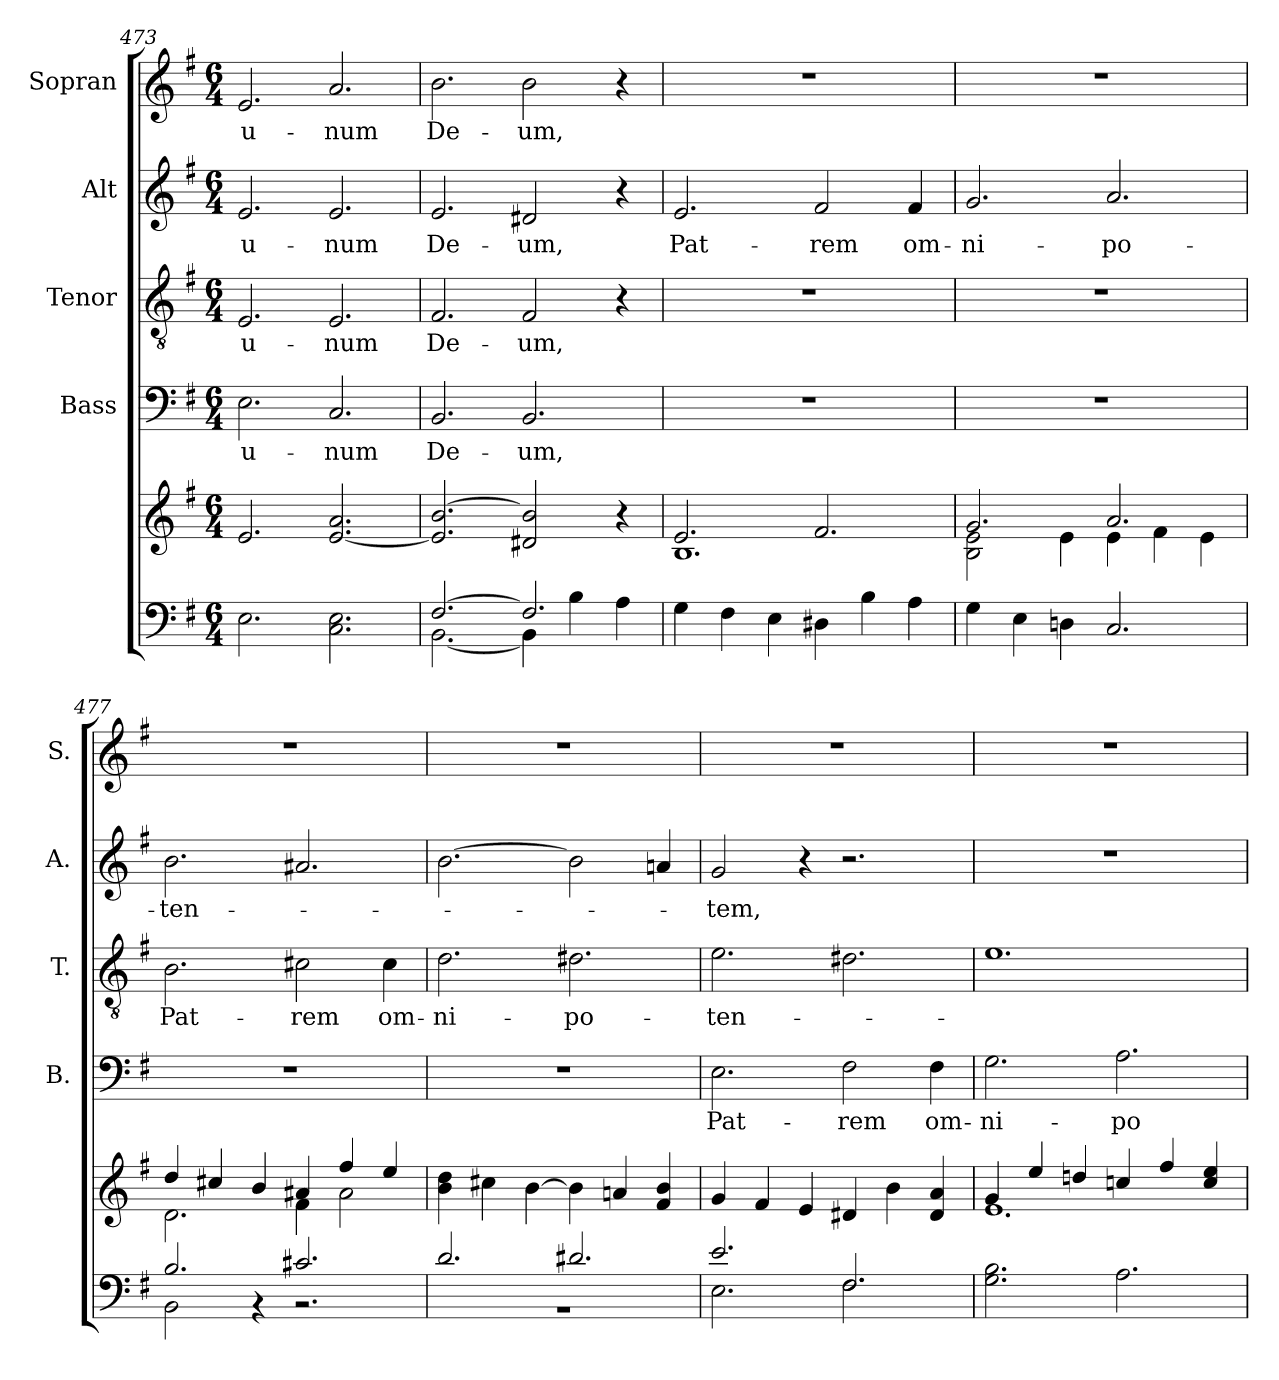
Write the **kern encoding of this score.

**kern	**kern	**kern	**text	**kern	**text	**kern	**text	**kern	**text
*part5	*part5	*part4	*part4	*part3	*part3	*part2	*part2	*part1	*part1
*staff6	*staff5	*staff4	*staff4	*staff3	*staff3	*staff2	*staff2	*staff1	*staff1
*	*	*I"Bass	*	*I"Tenor	*	*I"Alt	*	*I"Sopran	*
*	*	*I'B.	*	*I'T.	*	*I'A.	*	*I'S.	*
*clefF4	*clefG2	*clefF4	*	*clefGv2	*	*clefG2	*	*clefG2	*
*k[f#]	*k[f#]	*k[f#]	*	*k[f#]	*	*k[f#]	*	*k[f#]	*
*G:	*G:	*G:	*	*G:	*	*G:	*	*G:	*
*M6/4	*M6/4	*M6/4	*	*M6/4	*	*M6/4	*	*M6/4	*
=473	=473	=473	=473	=473	=473	=473	=473	=473	=473
!	!	!	!LO:LY:b	!	!LO:LY:b	!	!LO:LY:b	!	!LO:LY:b
2.E\	2.e/	2.E\	u-	2.E/	u-	2.e/	u-	2.e/	u-
!	!	!	!LO:LY:b	!	!LO:LY:b	!	!LO:LY:b	!	!LO:LY:b
2.C\ 2.E\	[2.e/ 2.a/	2.C/	-num	2.E/	-num	2.e/	-num	2.a/	-num
=474	=474	=474	=474	=474	=474	=474	=474	=474	=474
*^	*	*	*	*	*	*	*	*	*
!	!	!	!	!LO:LY:b	!	!LO:LY:b	!	!LO:LY:b	!	!LO:LY:b
[>2.F#/	[<2.BB\	2.e/] [>2.b/	2.BB/	De-	2.F#/	De-	2.e/	De-	2.b\	De-
!	!	!	!	!LO:LY:b	!	!LO:LY:b	!	!LO:LY:b	!	!LO:LY:b
2.F#/]	4BB\]	2d#X/ 2b/]	2.BB/	-um,	2F#/	-um,	2d#X/	-um,	2b\	-um,
.	4B\	.	.	.	.	.	.	.	.	.
.	4A\	4r	.	.	4r	.	4r	.	4r	.
=475	=475	=475	=475	=475	=475	=475	=475	=475	=475	=475
*	*	*^	*	*	*	*	*	*	*	*
!	!	!	!	!	!	!	!	!	!LO:LY:b	!	!
*v	*v	*	*	*	*	*	*	*	*	*	*
4G\	2.e/	1.B	1.r	.	1.r	.	2.e/	Pat-	1.r	.
4F#\	.	.	.	.	.	.	.	.	.	.
4E\	.	.	.	.	.	.	.	.	.	.
!	!	!	!	!	!	!	!	!LO:LY:b	!	!
4D#X\	2.f#/	.	.	.	.	.	2f#/	-rem	.	.
4B\	.	.	.	.	.	.	.	.	.	.
!	!	!	!	!	!	!	!	!LO:LY:b	!	!
4A\	.	.	.	.	.	.	4f#/	om-	.	.
=476	=476	=476	=476	=476	=476	=476	=476	=476	=476	=476
!	!	!	!	!	!	!	!	!LO:LY:b	!	!
4G\	2.g/	2B\ 2e\	1.r	.	1.r	.	2.g/	-ni-	1.r	.
4E\	.	.	.	.	.	.	.	.	.	.
4Dn\	.	4e\	.	.	.	.	.	.	.	.
!	!	!	!	!	!	!	!	!LO:LY:b	!	!
2.C/	2.a/	4e\	.	.	.	.	2.a/	-po-	.	.
.	.	4f#\	.	.	.	.	.	.	.	.
.	.	4e\	.	.	.	.	.	.	.	.
!!LO:PB:g=z
=477	=477	=477	=477	=477	=477	=477	=477	=477	=477	=477
*^	*	*	*	*	*	*	*	*	*	*
!	!	!	!	!	!	!	!LO:LY:b	!	!LO:LY:b	!	!
2.B/	2BB\	4dd/	2.d\	1.r	.	2.B\	Pat-	2.b\	-ten-	1.r	.
.	.	4cc#X/	.	.	.	.	.	.	.	.	.
.	4rBB	4b/	.	.	.	.	.	.	.	.	.
!	!	!	!	!	!	!	!LO:LY:b	!	!	!	!
2.c#X/	2.rBB	4a#X/	4f#\	.	.	2c#X\	-rem	2.a#X/	.	.	.
.	.	4ff#/	2a#\	.	.	.	.	.	.	.	.
!	!	!	!	!	!	!	!LO:LY:b	!	!	!	!
.	.	4ee/	.	.	.	4c#\	om-	.	.	.	.
*	*	*v	*v	*	*	*	*	*	*	*	*
=478	=478	=478	=478	=478	=478	=478	=478	=478	=478	=478
!	!	!	!	!	!	!LO:LY:b	!	!	!	!
2.d/	1.rBB	4b\ 4dd\	1.r	.	2.d\	-ni-	[2.b\	.	1.r	.
.	.	4cc#X\	.	.	.	.	.	.	.	.
.	.	[4b\	.	.	.	.	.	.	.	.
!	!	!	!	!	!	!LO:LY:b	!	!	!	!
2.d#X/	.	4b\]	.	.	2.d#X\	-po-	2b\]	.	.	.
.	.	4an/	.	.	.	.	.	.	.	.
.	.	4f#/ 4b/	.	.	.	.	4an/	.	.	.
=479	=479	=479	=479	=479	=479	=479	=479	=479	=479	=479
!	!	!	!	!LO:LY:b	!	!LO:LY:b	!	!LO:LY:b	!	!
2.e/	2.E\	4g/	2.E\	Pat-	2.e\	-ten-	2g/	-tem,	1.r	.
.	.	4f#/	.	.	.	.	.	.	.	.
.	.	4e/	.	.	.	.	4r	.	.	.
!	!	!	!	!LO:LY:b	!	!	!	!	!	!
2.F#/	2.F#\	4d#X/	2F#\	-rem	2.d#X\	.	2.r	.	.	.
.	.	4b\	.	.	.	.	.	.	.	.
!	!	!	!	!LO:LY:b	!	!	!	!	!	!
.	.	4d#/ 4a/	4F#\	om-	.	.	.	.	.	.
*v	*v	*	*	*	*	*	*	*	*	*
=480	=480	=480	=480	=480	=480	=480	=480	=480	=480
*	*^	*	*	*	*	*	*	*	*
!	!	!	!	!LO:LY:b	!	!	!	!	!	!
2.G\ 2.B\	4g/	1.e	2.G\	-ni-	1.e	.	1.r	.	1.r	.
.	4ee/	.	.	.	.	.	.	.	.	.
.	4ddn/	.	.	.	.	.	.	.	.	.
!	!	!	!	!LO:LY:b	!	!	!	!	!	!
2.A\	4ccn/	.	2.A\	-po-	.	.	.	.	.	.
.	4ff#/	.	.	.	.	.	.	.	.	.
.	4cc/ 4ee/	.	.	.	.	.	.	.	.	.
*	*v	*v	*	*	*	*	*	*	*	*
=	=	=	=	=	=	=	=	=	=
*-	*-	*-	*-	*-	*-	*-	*-	*-	*-
